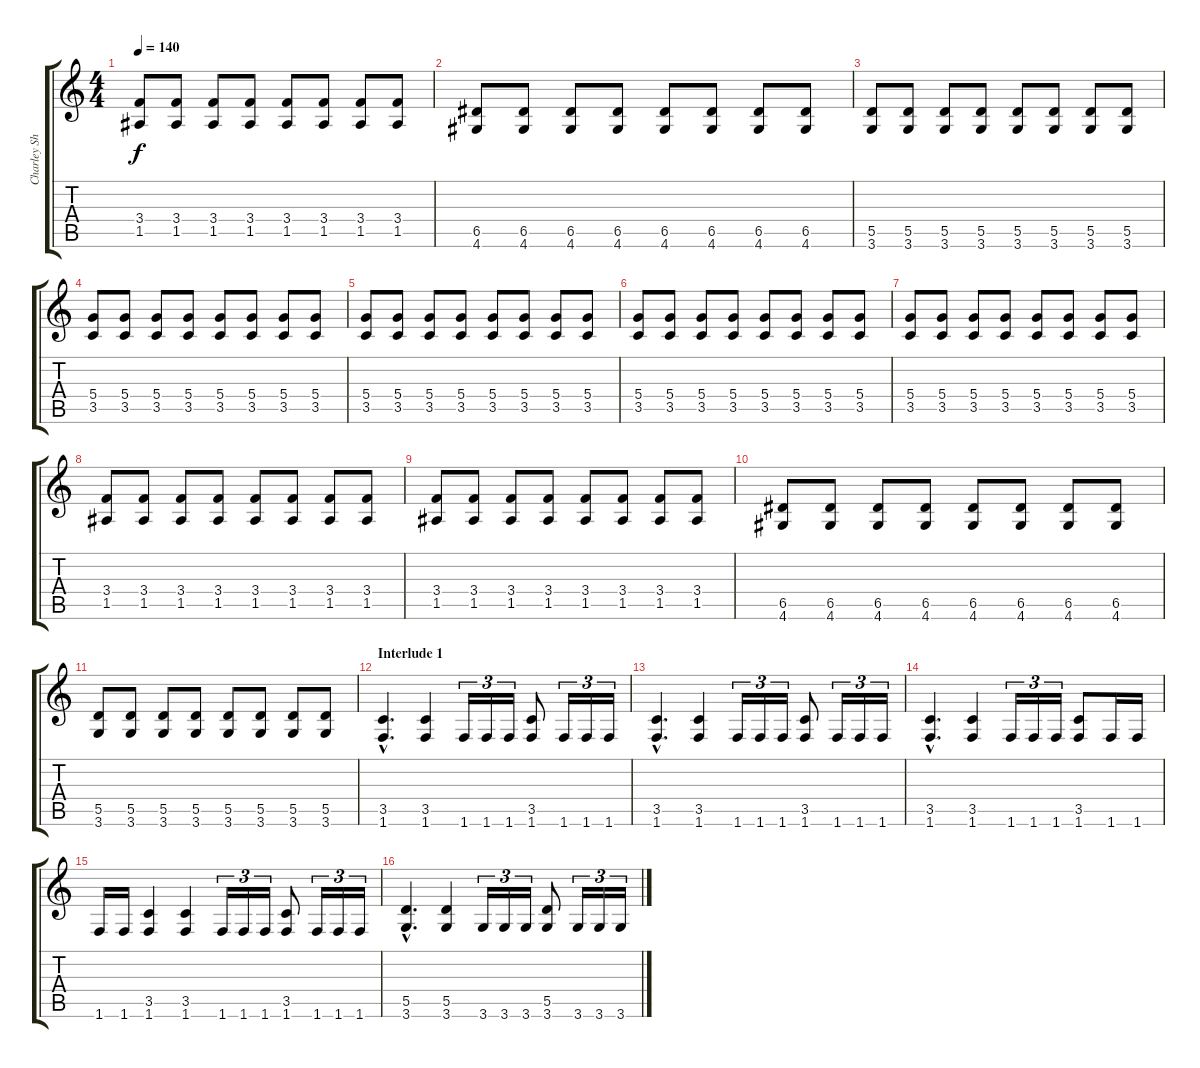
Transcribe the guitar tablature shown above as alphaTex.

\track ("Charley Shackelford" "Charley Sh") {instrument distortionguitar}
\staff {score tabs}
\tuning (E4 B3 G3 D3 A2 E2) {hide}
\ts (4 4)
\tempo 140
\clef g2
\ks c
(3.4 1.5).8{dy f} (3.4 1.5).8 (3.4 1.5).8 (3.4 1.5).8 (3.4 1.5).8 (3.4 1.5).8 (3.4 1.5).8 (3.4 1.5).8 |
(6.5 4.6).8 (6.5 4.6).8 (6.5 4.6).8 (6.5 4.6).8 (6.5 4.6).8 (6.5 4.6).8 (6.5 4.6).8 (6.5 4.6).8 |
(5.5 3.6).8 (5.5 3.6).8 (5.5 3.6).8 (5.5 3.6).8 (5.5 3.6).8 (5.5 3.6).8 (5.5 3.6).8 (5.5 3.6).8 |
(5.4 3.5).8 (5.4 3.5).8 (5.4 3.5).8 (5.4 3.5).8 (5.4 3.5).8 (5.4 3.5).8 (5.4 3.5).8 (5.4 3.5).8 |
(5.4 3.5).8 (5.4 3.5).8 (5.4 3.5).8 (5.4 3.5).8 (5.4 3.5).8 (5.4 3.5).8 (5.4 3.5).8 (5.4 3.5).8 |
(5.4 3.5).8 (5.4 3.5).8 (5.4 3.5).8 (5.4 3.5).8 (5.4 3.5).8 (5.4 3.5).8 (5.4 3.5).8 (5.4 3.5).8 |
(5.4 3.5).8 (5.4 3.5).8 (5.4 3.5).8 (5.4 3.5).8 (5.4 3.5).8 (5.4 3.5).8 (5.4 3.5).8 (5.4 3.5).8 |
(3.4 1.5).8 (3.4 1.5).8 (3.4 1.5).8 (3.4 1.5).8 (3.4 1.5).8 (3.4 1.5).8 (3.4 1.5).8 (3.4 1.5).8 |
(3.4 1.5).8 (3.4 1.5).8 (3.4 1.5).8 (3.4 1.5).8 (3.4 1.5).8 (3.4 1.5).8 (3.4 1.5).8 (3.4 1.5).8 |
(6.5 4.6).8 (6.5 4.6).8 (6.5 4.6).8 (6.5 4.6).8 (6.5 4.6).8 (6.5 4.6).8 (6.5 4.6).8 (6.5 4.6).8 |
(5.5 3.6).8 (5.5 3.6).8 (5.5 3.6).8 (5.5 3.6).8 (5.5 3.6).8 (5.5 3.6).8 (5.5 3.6).8 (5.5 3.6).8 |
\section ("" "Interlude 1")
(3.5{hac} 1.6{hac}).4{d} (3.5 1.6).4 1.6.16{tu (3 2)} 1.6.16{tu (3 2)} 1.6.16{tu (3 2)} (3.5 1.6).8 1.6.16{tu (3 2)} 1.6.16{tu (3 2)} 1.6.16{tu (3 2)} |
(3.5{hac} 1.6{hac}).4{d} (3.5 1.6).4 1.6.16{tu (3 2)} 1.6.16{tu (3 2)} 1.6.16{tu (3 2)} (3.5 1.6).8 1.6.16{tu (3 2)} 1.6.16{tu (3 2)} 1.6.16{tu (3 2)} |
(3.5{hac} 1.6{hac}).4{d} (3.5 1.6).4 1.6.16{tu (3 2)} 1.6.16{tu (3 2)} 1.6.16{tu (3 2)} (3.5 1.6).8 1.6.16 1.6.16 |
1.6.16 1.6.16 (3.5 1.6).4 (3.5 1.6).4 1.6.16{tu (3 2)} 1.6.16{tu (3 2)} 1.6.16{tu (3 2)} (3.5 1.6).8 1.6.16{tu (3 2)} 1.6.16{tu (3 2)} 1.6.16{tu (3 2)} |
(5.5{hac} 3.6{hac}).4{d} (5.5 3.6).4 3.6.16{tu (3 2)} 3.6.16{tu (3 2)} 3.6.16{tu (3 2)} (5.5 3.6).8 3.6.16{tu (3 2)} 3.6.16{tu (3 2)} 3.6.16{tu (3 2)}
